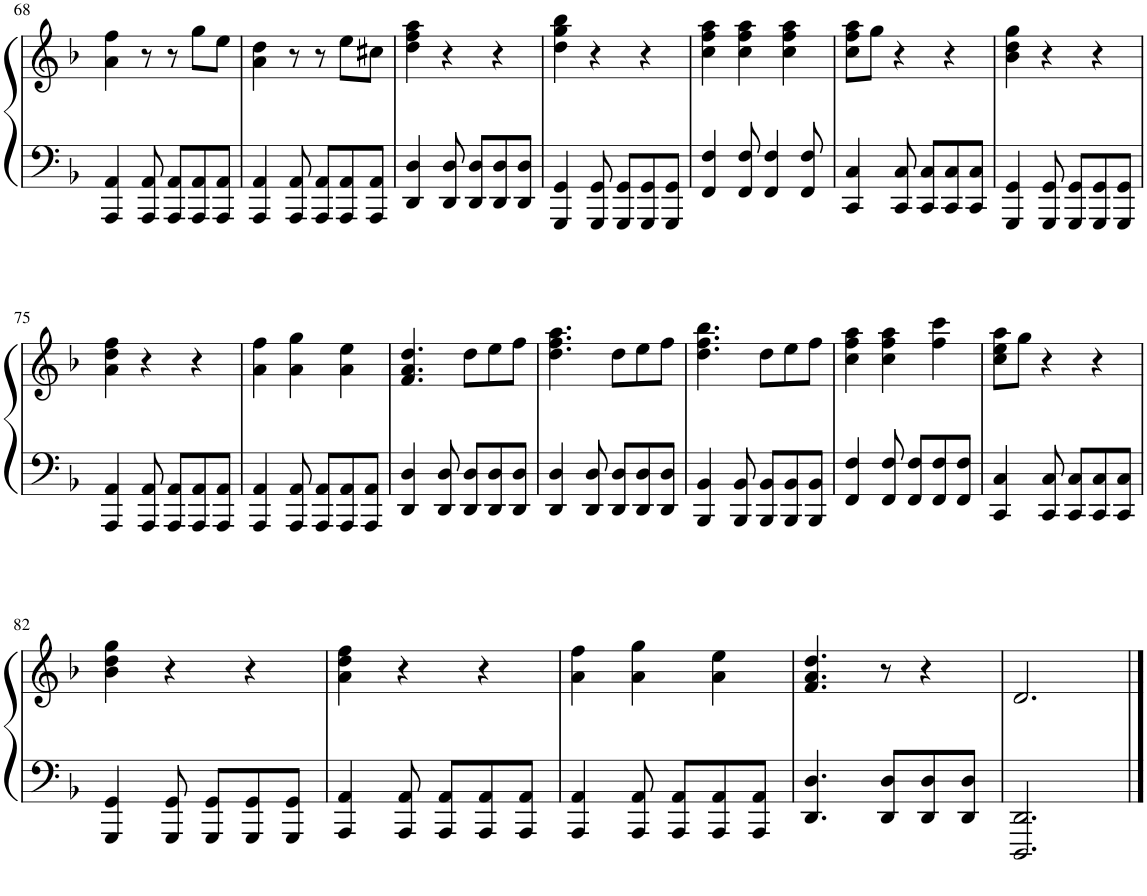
**kern	**kern
*part1	*part1
*staff2	*staff1
*I"Piano	*
*I'Pno	*
!!LO:PB:g=z
*clefF4	*clefG2
*k[b-]	*k[b-]
*M6/8	*M6/8
=68	=68
4AAA/ 4AA/	4a\ 4ff\
8AAA/ 8AA/	8r
8AAA/ 8AA/L	8r
8AAA/ 8AA/	8gg\L
8AAA/ 8AA/J	8ee\J
=69	=69
4AAA/ 4AA/	4a\ 4dd\
8AAA/ 8AA/	8r
8AAA/ 8AA/L	8r
8AAA/ 8AA/	8ee\L
8AAA/ 8AA/J	8cc#X\J
=70	=70
4DD/ 4D/	4dd\ 4ff\ 4aa\
8DD/ 8D/	4r
8DD/ 8D/L	.
8DD/ 8D/	4r
8DD/ 8D/J	.
=71	=71
4GGG/ 4GG/	4dd\ 4gg\ 4bb-\
8GGG/ 8GG/	4r
8GGG/ 8GG/L	.
8GGG/ 8GG/	4r
8GGG/ 8GG/J	.
=72	=72
4FF/ 4F/	4cc\ 4ff\ 4aa\
8FF/ 8F/	4cc\ 4ff\ 4aa\
4FF/ 4F/	.
.	4cc\ 4ff\ 4aa\
8FF/ 8F/	.
=73	=73
4CC/ 4C/	8cc\ 8ff\ 8aa\L
.	8gg\J
8CC/ 8C/	4r
8CC/ 8C/L	.
8CC/ 8C/	4r
8CC/ 8C/J	.
=74	=74
4GGG/ 4GG/	4b-\ 4dd\ 4gg\
8GGG/ 8GG/	4r
8GGG/ 8GG/L	.
8GGG/ 8GG/	4r
8GGG/ 8GG/J	.
!!LO:LB:g=z
=75	=75
4AAA/ 4AA/	4a\ 4dd\ 4ff\
8AAA/ 8AA/	4r
8AAA/ 8AA/L	.
8AAA/ 8AA/	4r
8AAA/ 8AA/J	.
=76	=76
4AAA/ 4AA/	4a\ 4ff\
8AAA/ 8AA/	4a\ 4gg\
8AAA/ 8AA/L	.
8AAA/ 8AA/	4a\ 4ee\
8AAA/ 8AA/J	.
=77	=77
4DD/ 4D/	4.f/ 4.a/ 4.dd/
8DD/ 8D/	.
8DD/ 8D/L	8dd\L
8DD/ 8D/	8ee\
8DD/ 8D/J	8ff\J
=78	=78
4DD/ 4D/	4.dd\ 4.ff\ 4.aa\
8DD/ 8D/	.
8DD/ 8D/L	8dd\L
8DD/ 8D/	8ee\
8DD/ 8D/J	8ff\J
=79	=79
4BBB-/ 4BB-/	4.dd\ 4.ff\ 4.bb-\
8BBB-/ 8BB-/	.
8BBB-/ 8BB-/L	8dd\L
8BBB-/ 8BB-/	8ee\
8BBB-/ 8BB-/J	8ff\J
=80	=80
4FF/ 4F/	4cc\ 4ff\ 4aa\
8FF/ 8F/	4cc\ 4ff\ 4aa\
8FF/ 8F/L	.
8FF/ 8F/	4ff\ 4ccc\
8FF/ 8F/J	.
=81	=81
4CC/ 4C/	8cc\ 8ee\ 8aa\L
.	8gg\J
8CC/ 8C/	4r
8CC/ 8C/L	.
8CC/ 8C/	4r
8CC/ 8C/J	.
!!LO:LB:g=z
=82	=82
4GGG/ 4GG/	4b-\ 4dd\ 4gg\
8GGG/ 8GG/	4r
8GGG/ 8GG/L	.
8GGG/ 8GG/	4r
8GGG/ 8GG/J	.
=83	=83
4AAA/ 4AA/	4a\ 4dd\ 4ff\
8AAA/ 8AA/	4r
8AAA/ 8AA/L	.
8AAA/ 8AA/	4r
8AAA/ 8AA/J	.
=84	=84
4AAA/ 4AA/	4a\ 4ff\
8AAA/ 8AA/	4a\ 4gg\
8AAA/ 8AA/L	.
8AAA/ 8AA/	4a\ 4ee\
8AAA/ 8AA/J	.
=85	=85
4.DD/ 4.D/	4.f/ 4.a/ 4.dd/
8DD/ 8D/L	8r
8DD/ 8D/	4r
8DD/ 8D/J	.
=86	=86
2.DDD/ 2.DD/	2.d/
==	==
*-	*-
